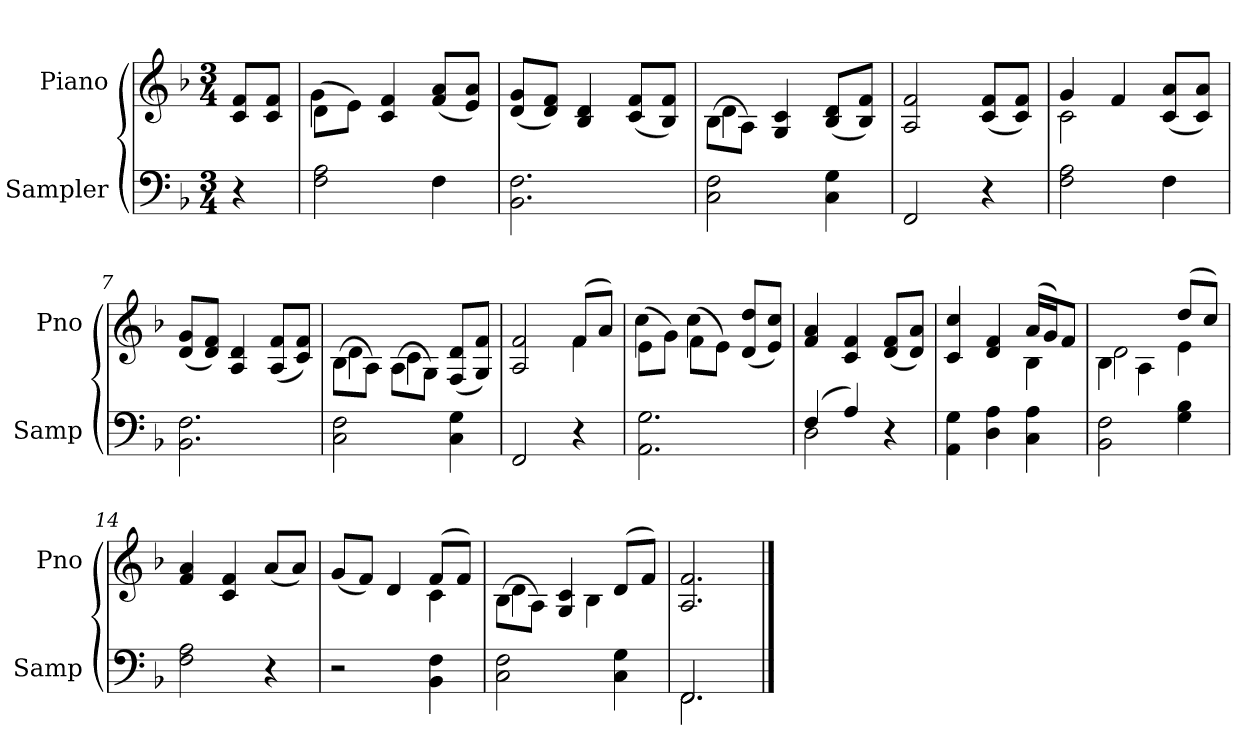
**kern	**kern
*part2	*part1
*staff2	*staff1
*I"Sampler	*I"Piano
*I'Samp	*I'Pno
*clefF4	*clefG2
*k[b-]	*k[b-]
*F:	*F:
*M3/4	*M3/4
=1	=1
4r	8c/ 8f/L
.	8c/ 8f/J
=2	=2
*	*^
2F 2A	(8d\L	4g
.	8e\J)	.
.	4c/ 4f/	2ryy
4F	(8f/ 8a/L	.
.	8e/ 8a/J)	.
*	*v	*v
=3	=3
2.BB- 2.F	(8d/ 8g/L
.	8d/ 8f/J)
.	4B- 4d
.	(8c/ 8f/L
.	8B-/ 8f/J)
=4	=4
*	*^
2C 2F	(8B-\L	4d
.	8A\J)	.
.	4G 4c	2ryy
4C 4G	(8B-/ 8d/L	.
.	8B-/ 8f/J)	.
*	*v	*v
=5	=5
2FF	2A 2f
4r	(8c/ 8f/L
.	8c/ 8f/J)
=6	=6
*	*^
2F 2A	4g/	2c
.	4f	.
4F	(8c/ 8a/L	4ryy
.	8c/ 8a/J)	.
*	*v	*v
=7	=7
2.BB- 2.F	(8d/ 8g/L
.	8d/ 8f/J)
.	4A 4d
.	(8A/ 8f/L
.	8c/ 8f/J)
=8	=8
*	*^
2C 2F	(8B-\L	4d
.	8A\J)	.
.	(8A\L	4c
.	8G\J)	.
4C 4G	(8F/ 8d/L	4ryy
.	8G/ 8f/J)	.
=9	=9	=9
2FF	2A 2f	2ryy
4r	(8f/L	4f
.	8a/J)	.
=10	=10	=10
2.AA 2.G	(8e\L	4cc
.	8g\J)	.
.	(8f\L	4cc
.	8e\J)	.
.	(8d/ 8dd/L	4ryy
.	8e/ 8cc/J)	.
*	*v	*v
=11	=11
*^	*
(4F/	2D	4f 4a
4A/)	.	4c 4f
4r	4ryy	(8d/ 8f/L
.	.	8d/ 8a/J)
*v	*v	*
=12	=12
*	*^
4AA 4G	4c/ 4cc/	2ryy
4D 4A	4d 4f	.
4C 4A	(16a/LL	4B-
.	16g/J)	.
.	8f/J	.
=13	=13	=13
2BB- 2F	4B-\	2d
.	4A\	.
4G 4B-	(8dd/L	4e
.	8cc/J)	.
*	*v	*v
=14	=14
2F 2A	4f 4a
.	4c 4f
4r	(8a/L
.	8a/J)
=15	=15
*	*^
2r	(8g/L	2ryy
.	8f/J)	.
.	4d	.
4BB- 4F	(8f/L	4c
.	8f/J)	.
=16	=16	=16
2C 2F	(8B-\L	4d
.	8A\J)	.
.	4G 4c	8ryy
.	.	4B-
4C 4G	(8d/L	.
.	8f/J)	8ryy
*	*v	*v
=17	=17
*^	*
2.FF/	2.FF	2.A 2.f
*v	*v	*
==	==
*-	*-
